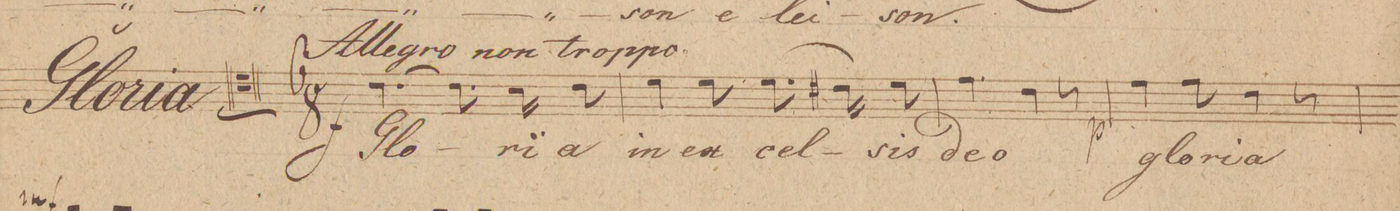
**kern	**text	**dynam
*I"Tenore 1mo	*	*
*clefC4	*	*
*k[]	*	*
*M6/8	*	*
*4\right	*	*below
[4.c\	Glo-	f
*8\right	*	*
8.c\]	.	.
*16\right	*	*
16B\	-ri-	.
8c\	-a	.
=2	=2	=2
4d\	in	.
8d\	ex-	.
(8.d\	-cel-	.
16c#X\)	.	.
8d\	-sis	.
=3	=3	=3
4.e\	De-	.
4c\	-o	.
8r	.	.
=4	=4	=4
4e\	glo-	p
8e\	-ri-	.
4c\	-a	.
8r	.	.
=5	=5	=5
*-	*-	*-
